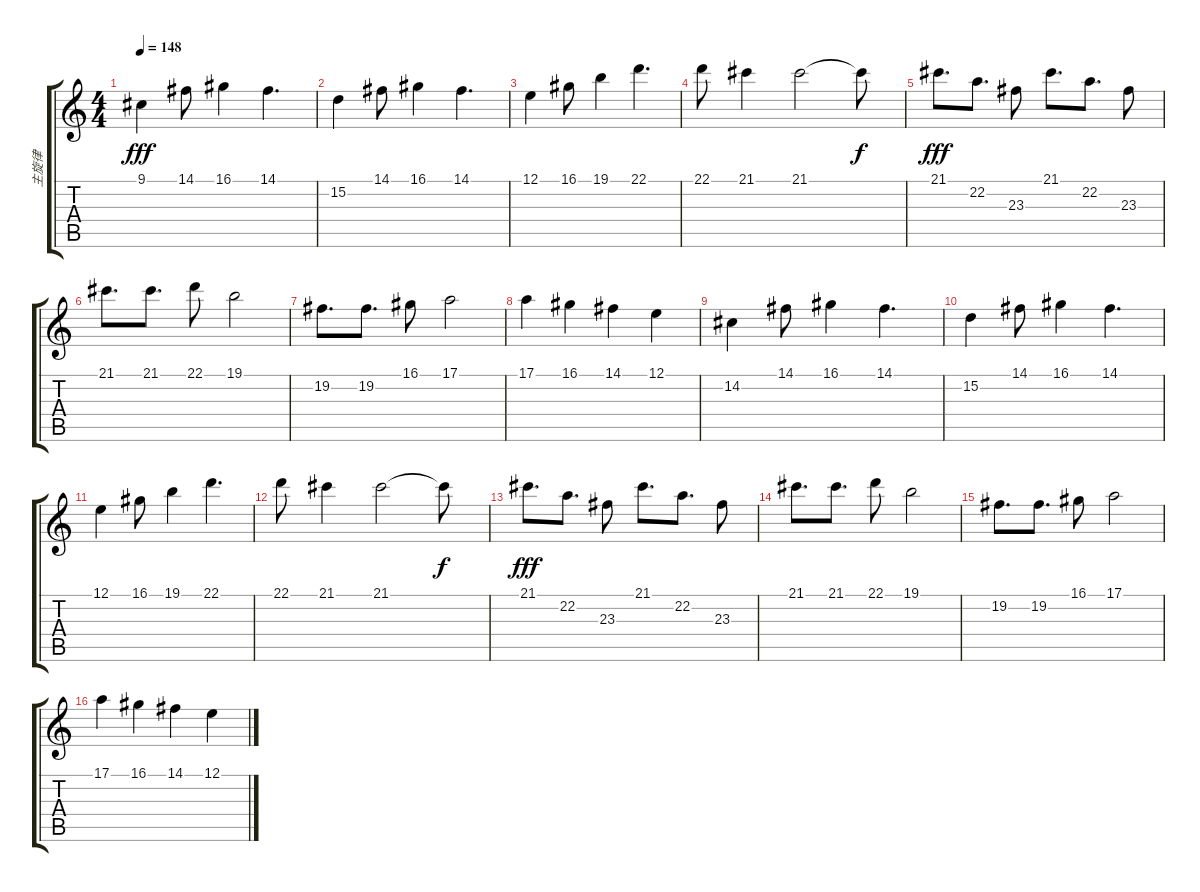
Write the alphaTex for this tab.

\track ("主旋律" "主旋律") {instrument flute}
\staff {score tabs}
\tuning (E4 B3 G3 D3 A2 E2) {hide}
\ts (4 4)
\tempo 148
\clef g2
\ks c
9.1.4{dy fff} 14.1.8 16.1.4 14.1.4{d} |
15.2.4 14.1.8 16.1.4 14.1.4{d} |
12.1.4 16.1.8 19.1.4 22.1.4{d} |
22.1.8 21.1.4 21.1.2 21.1{t}.8{dy f} |
21.1.8{d dy fff} 22.2.8{d} 23.3.8 21.1.8{d} 22.2.8{d} 23.3.8 |
21.1.8{d} 21.1.8{d} 22.1.8 19.1.2 |
19.2.8{d} 19.2.8{d} 16.1.8 17.1.2 |
17.1.4 16.1.4 14.1.4 12.1.4 |
14.2.4 14.1.8 16.1.4 14.1.4{d} |
15.2.4 14.1.8 16.1.4 14.1.4{d} |
12.1.4 16.1.8 19.1.4 22.1.4{d} |
22.1.8 21.1.4 21.1.2 21.1{t}.8{dy f} |
21.1.8{d dy fff} 22.2.8{d} 23.3.8 21.1.8{d} 22.2.8{d} 23.3.8 |
21.1.8{d} 21.1.8{d} 22.1.8 19.1.2 |
19.2.8{d} 19.2.8{d} 16.1.8 17.1.2 |
17.1.4 16.1.4 14.1.4 12.1.4
